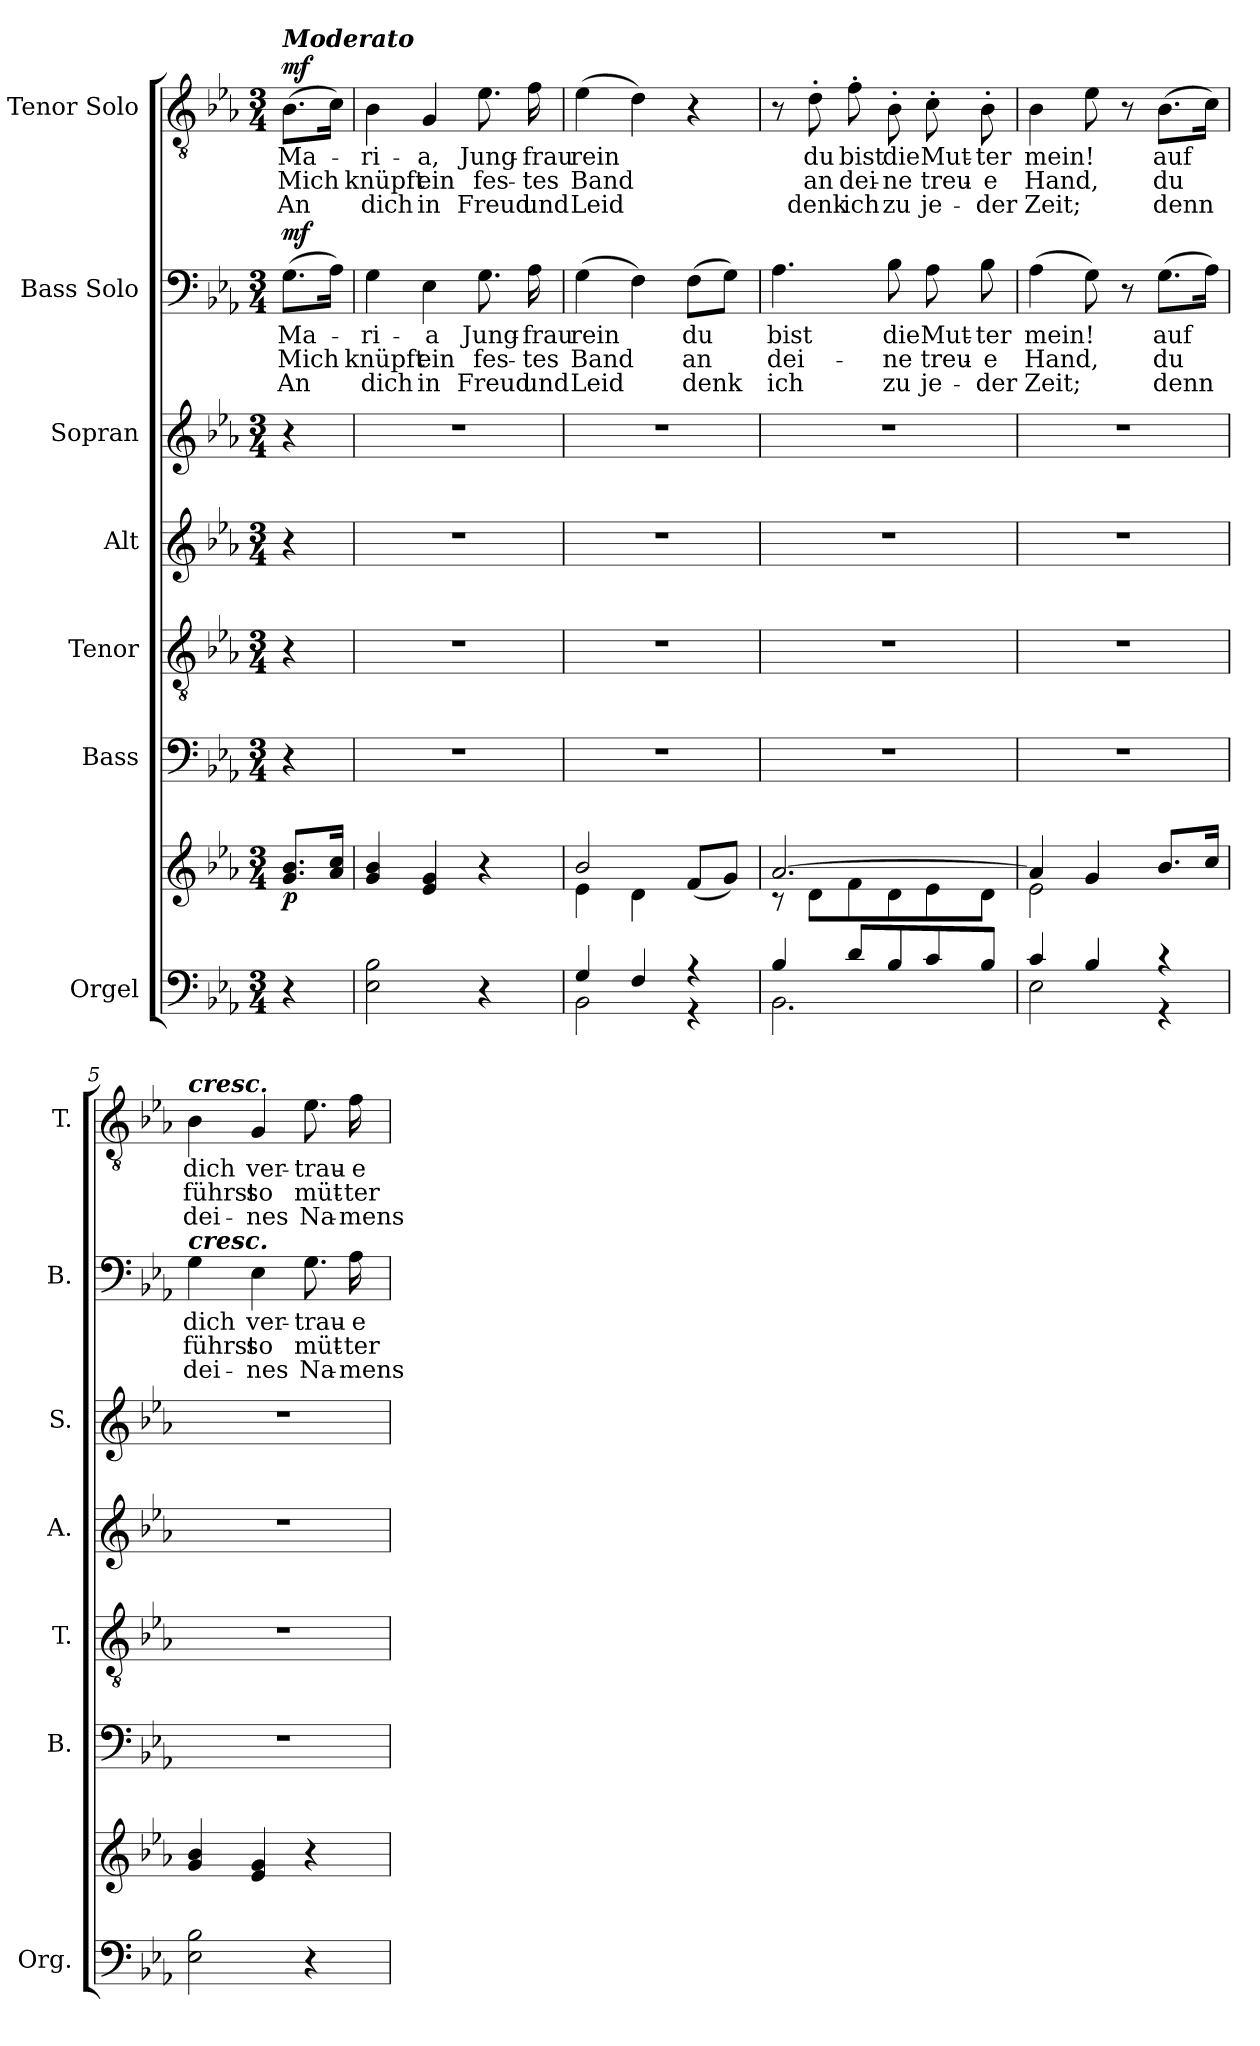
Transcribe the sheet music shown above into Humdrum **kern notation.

**kern	**kern	**dynam	**kern	**kern	**kern	**kern	**kern	**text	**text	**text	**dynam	**kern	**text	**text	**text	**dynam
*part7	*part7	*part7	*part6	*part5	*part4	*part3	*part2	*part2	*part2	*part2	*part2	*part1	*part1	*part1	*part1	*part1
*staff8	*staff7	*staff7/8	*staff6	*staff5	*staff4	*staff3	*staff2	*staff2	*staff2	*staff2	*staff2	*staff1	*staff1	*staff1	*staff1	*staff1
*I"Orgel	*	*	*I"Bass	*I"Tenor	*I"Alt	*I"Sopran	*I"Bass Solo	*	*	*	*	*I"Tenor Solo	*	*	*	*
*I'Org.	*	*	*I'B.	*I'T.	*I'A.	*I'S.	*I'B.	*	*	*	*	*I'T.	*	*	*	*
*clefF4	*clefG2	*	*clefF4	*clefGv2	*clefG2	*clefG2	*clefF4	*	*	*	*	*clefGv2	*	*	*	*
*k[b-e-a-]	*k[b-e-a-]	*	*k[b-e-a-]	*k[b-e-a-]	*k[b-e-a-]	*k[b-e-a-]	*k[b-e-a-]	*	*	*	*	*k[b-e-a-]	*	*	*	*
*E-:	*E-:	*	*E-:	*E-:	*E-:	*E-:	*E-:	*	*	*	*	*E-:	*	*	*	*
*M3/4	*M3/4	*	*M3/4	*M3/4	*M3/4	*M3/4	*M3/4	*	*	*	*	*M3/4	*	*	*	*
=	=	=	=	=	=	=	=	=	=	=	=	=	=	=	=	=
!	!	!	!	!	!	!	!	!	!	!	!	!LO:TX:a:Bi:t=Moderato	!	!	!	!
!	!	!LO:DY:b	!	!	!	!	!	!LO:LY:b	!LO:LY:b	!LO:LY:b	!LO:DY:a	!	!LO:LY:b	!LO:LY:b	!LO:LY:b	!LO:DY:a
4r	8.g/ 8.b-/L	p	4r	4r	4r	4r	(>8.G\L	Ma-	Mich	An	mf	(>8.B-\L	Ma-	Mich	An	mf
.	16a-/ 16cc/Jk	.	.	.	.	.	16A-\Jk)	.	.	.	.	16c\Jk)	.	.	.	.
=1	=1	=1	=1	=1	=1	=1	=1	=1	=1	=1	=1	=1	=1	=1	=1	=1
!	!	!	!	!	!	!	!	!LO:LY:b	!LO:LY:b	!LO:LY:b	!	!	!LO:LY:b	!LO:LY:b	!LO:LY:b	!
2E-\ 2B-\	4g/ 4b-/	.	2.r	2.r	2.r	2.r	4G\	-ri-	knüpft	dich	.	4B-\	-ri-	knüpft	dich	.
!	!	!	!	!	!	!	!	!LO:LY:b	!LO:LY:b	!LO:LY:b	!	!	!LO:LY:b	!LO:LY:b	!LO:LY:b	!
.	4e-/ 4g/	.	.	.	.	.	4E-\	-a	ein	in	.	4G/	-a,	ein	in	.
!	!	!	!	!	!	!	!	!LO:LY:b	!LO:LY:b	!LO:LY:b	!	!	!LO:LY:b	!LO:LY:b	!LO:LY:b	!
4r	4r	.	.	.	.	.	8.G\	Jung-	fes-	Freud	.	8.e-\	Jung-	fes-	Freud	.
!	!	!	!	!	!	!	!	!LO:LY:b	!LO:LY:b	!LO:LY:b	!	!	!LO:LY:b	!LO:LY:b	!LO:LY:b	!
.	.	.	.	.	.	.	16A-\	-frau	-tes	und	.	16f\	-frau	-tes	und	.
=2	=2	=2	=2	=2	=2	=2	=2	=2	=2	=2	=2	=2	=2	=2	=2	=2
*^	*^	*	*	*	*	*	*	*	*	*	*	*	*	*	*	*
!	!	!	!	!	!	!	!	!	!	!LO:LY:b	!LO:LY:b	!LO:LY:b	!	!	!LO:LY:b	!LO:LY:b	!LO:LY:b	!
4G/	2BB-\	2b-/	4e-\	.	2.r	2.r	2.r	2.r	(>4G\	rein	Band	Leid	.	(>4e-\	rein	Band	Leid	.
4F/	.	.	4d\	.	.	.	.	.	4F\)	.	.	.	.	4d\)	.	.	.	.
!	!	!	!	!	!	!	!	!	!	!LO:LY:b	!LO:LY:b	!LO:LY:b	!	!	!	!	!	!
4r	4r	(<8f/L	4ryy	.	.	.	.	.	(>8F\L	du	an	denk	.	4r	.	.	.	.
.	.	8g/J)	.	.	.	.	.	.	8G\J)	.	.	.	.	.	.	.	.	.
=3	=3	=3	=3	=3	=3	=3	=3	=3	=3	=3	=3	=3	=3	=3	=3	=3	=3	=3
!	!	!	!	!	!	!	!	!	!	!LO:LY:b	!LO:LY:b	!LO:LY:b	!	!	!	!	!	!
4B-/	2.BB-\	[>2.a-/	8rc	.	2.r	2.r	2.r	2.r	4.A-\	bist	dei-	ich	.	8r	.	.	.	.
!	!	!	!	!	!	!	!	!	!	!	!	!	!	!	!LO:LY:b	!LO:LY:b	!LO:LY:b	!
.	.	.	8d\L	.	.	.	.	.	.	.	.	.	.	8d'>\	du	an	denk	.
!	!	!	!	!	!	!	!	!	!	!	!	!	!	!	!LO:LY:b	!LO:LY:b	!LO:LY:b	!
8d/L	.	.	8f\	.	.	.	.	.	.	.	.	.	.	8f'>\	bist	dei-	ich	.
!	!	!	!	!	!	!	!	!	!	!LO:LY:b	!LO:LY:b	!LO:LY:b	!	!	!LO:LY:b	!LO:LY:b	!LO:LY:b	!
8B-/	.	.	8d\	.	.	.	.	.	8B-\	die	-ne	zu	.	8B-'>\	die	-ne	zu	.
!	!	!	!	!	!	!	!	!	!	!LO:LY:b	!LO:LY:b	!LO:LY:b	!	!	!LO:LY:b	!LO:LY:b	!LO:LY:b	!
8c/	.	.	8e-\	.	.	.	.	.	8A-\	Mut-	treu-	je-	.	8c'>\	Mut-	treu-	je-	.
!	!	!	!	!	!	!	!	!	!	!LO:LY:b	!LO:LY:b	!LO:LY:b	!	!	!LO:LY:b	!LO:LY:b	!LO:LY:b	!
8B-/J	.	.	8d\J	.	.	.	.	.	8B-\	-ter	-e	-der	.	8B-'>\	-ter	-e	-der	.
!!LO:PB:g=z
=4	=4	=4	=4	=4	=4	=4	=4	=4	=4	=4	=4	=4	=4	=4	=4	=4	=4	=4
!	!	!	!	!	!	!	!	!	!	!LO:LY:b	!LO:LY:b	!LO:LY:b	!	!	!LO:LY:b	!LO:LY:b	!LO:LY:b	!
4c/	2E-\	4a-/]	2e-\	.	2.r	2.r	2.r	2.r	(>4A-\	mein!	Hand,	Zeit;	.	(>4B-\	mein!	Hand,	Zeit;	.
4B-/	.	4g/	.	.	.	.	.	.	8G\)	.	.	.	.	8e-\	.	.	.	.
.	.	.	.	.	.	.	.	.	8r	.	.	.	.	8r	.	.	.	.
!	!	!	!	!	!	!	!	!	!	!LO:LY:b	!LO:LY:b	!LO:LY:b	!	!	!LO:LY:b	!LO:LY:b	!LO:LY:b	!
4r	4r	8.b-/L	4ryy	.	.	.	.	.	(>8.G\L	auf	du	denn	.	(>8.B-\L	auf	du	denn	.
.	.	16cc/Jk	.	.	.	.	.	.	16A-\Jk)	.	.	.	.	16c\Jk)	.	.	.	.
*v	*v	*	*	*	*	*	*	*	*	*	*	*	*	*	*	*	*	*
*	*v	*v	*	*	*	*	*	*	*	*	*	*	*	*	*	*	*
=5	=5	=5	=5	=5	=5	=5	=5	=5	=5	=5	=5	=5	=5	=5	=5	=5
!	!	!	!	!	!	!	!	!	!	!	!	!LO:TX:a:Bi:t=cresc.	!	!	!	!
!	!	!	!	!	!	!	!LO:TX:a:Bi:t=cresc.	!	!	!	!	!	!	!	!	!
!	!	!	!	!	!	!	!	!LO:LY:b	!LO:LY:b	!LO:LY:b	!	!	!LO:LY:b	!LO:LY:b	!LO:LY:b	!
2E-\ 2B-\	4g/ 4b-/	.	2.r	2.r	2.r	2.r	4G\	dich	führst	dei-	.	4B-\	dich	führst	dei-	.
!	!	!	!	!	!	!	!	!LO:LY:b	!LO:LY:b	!LO:LY:b	!	!	!LO:LY:b	!LO:LY:b	!LO:LY:b	!
.	4e-/ 4g/	.	.	.	.	.	4E-\	ver-	so	-nes	.	4G/	ver-	so	-nes	.
!	!	!	!	!	!	!	!	!LO:LY:b	!LO:LY:b	!LO:LY:b	!	!	!LO:LY:b	!LO:LY:b	!LO:LY:b	!
4r	4r	.	.	.	.	.	8.G\	-trau-	müt-	Na-	.	8.e-\	-trau-	müt-	Na-	.
!	!	!	!	!	!	!	!	!LO:LY:b	!LO:LY:b	!LO:LY:b	!	!	!LO:LY:b	!LO:LY:b	!LO:LY:b	!
.	.	.	.	.	.	.	16A-\	-e	-ter-	-mens	.	16f\	-e	-ter-	-mens	.
=	=	=	=	=	=	=	=	=	=	=	=	=	=	=	=	=
*-	*-	*-	*-	*-	*-	*-	*-	*-	*-	*-	*-	*-	*-	*-	*-	*-
